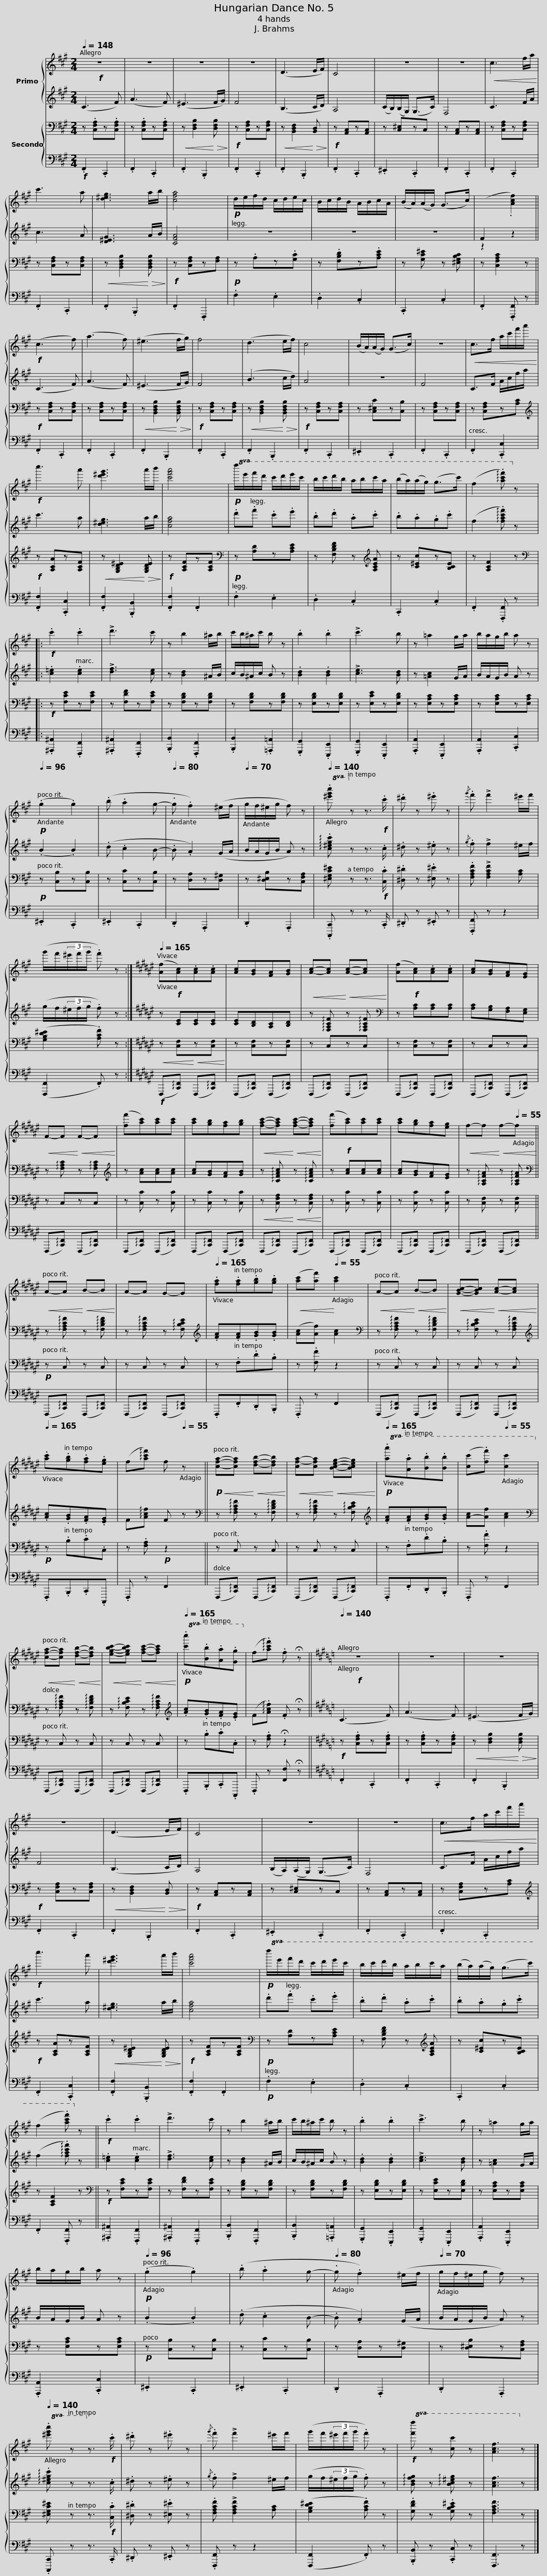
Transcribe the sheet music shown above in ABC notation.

X:1
%%score { 1 | 2 } { 3 | 4 }
L:1/8
Q:1/4=148
M:2/4
I:linebreak $
K:A
V:1 treble
V:2 treble
V:3 bass
V:4 bass
V:1
!f! z4 | z4 | z4 | z4 | (D3 E/F/) | %5
 C4 | z4 | z4 |$!<(! c3 f/a/!<)! | c'3 a | %10
 [d^eg]3 a/b/ | [cfa]4 |!p! d/e/f/d/ c/d/e/c/ | B/c/d/B/ A/B/c/A/ |$ (B/A/)(A/G/) (G>c) | %15
[I:staff +1] (F2[I:staff -1] .[Acf]2) ||!f! (c3 f) | (a3 f) | (^e3 f/g/) | f4 | %20
 (d3 e/f/) | c4 | (B/A/)(A/G/) (G>c) | z4 |$!<(! c>f a/c'/f'/a'/!<)! | %25
!f! c''3 a' | [d'^e'g']3 a'/b'/ | [c'f'a']4 |!p!!8va(! d''/e''/f''/d''/ c''/d''/e''/c''/ | b'/c''/d''/b'/ a'/b'/c''/a'/ | %30
 (b'/a'/)(a'/g'/) (g'>c'') | (f'2 !arpeggio!.[a'c''f''])!8va)! z |:$!f! .c'2 .c'2 | !>!d'3 c' | z b2 ^a/b/ | %35
 c'/b/^a/c'/ b z | .b2 .b2 | !>!c'3 b | z =a2 g/a/ | b/a/g/b/ a z |$ %40
[Q:1/4=96]!p! (.g2 .g2) | (.b .a2 g- |[Q:1/4=80] .g .f2) (^e/f/ |[Q:1/4=70] g/f/^e/g/ f) z |[Q:1/4=140]!8va(! .[^e'g'c'']!8va)! z z3/2!f! .c'/ | %45
 .^d' z .^e' z |{/g'} .f' !>!f'2 ^e'/f'/ | (g'/f'/(3^e'/f'/g'/ .f') z :|$[K:F#][Q:1/4=165][Q:1/4=165] ([Af]!f![Ac]).[Ac].[Ac] | [Ac][GB][FA][GB] | %50
!<(! [Ac]-[Ac]!<)!!<(! [Ac]-[Ac]!<)! | ([Af]!f![Ac]).[Ac].[Ac] | [Ac][GB][FA][EG] |!<(! F-F!<)!!<(! F-F!<)! | ([ff'][ac'])[ac'][ac'] | %55
 [ac'][gb][fa][gb] |$!<(! [fac']-[fac']!<)!!<(! [fac']-[fac']!<)! |$ ([ff']!f![ac'])[ac'][ac'] | [ac'][gb][fa][eg] |!<(! f-f!<)!!<(! f-[Q:1/4=55]f!<)! || %60
!<(! A-A!<)!!<(! B-B!<)! | A-A G-G |[Q:1/4=165] .[fa].[fa].[gb].[gb] |!<(! ([ac'][af'])!<)![Q:1/4=55] [ac']2 |!<(! A-A!<)!!<(! B-B!<)! | %65
!<(! [GBc]-[GBc]!<)!!<(! [Ac]-[Ac]!<)! |$[Q:1/4=165] .[ac'].[gb].[fa].[eg] | (f!arpeggio![ac'f']) f[Q:1/4=55] z ||!p!!<(! [cfa]-[cfa]!<)!!<(! [dfb]-[dfb]!<)! |!<(! [cf-a-][cfa]!<)!!<(! [Bceg]-[Bceg]!<)! | %70
[Q:1/4=165]!p!!8va(! .[aa'].[aa'].[bb'].[bb'] | ([c'c''].[f'f''])[Q:1/4=55] [c'c'']2!8va)! |!<(! [cfa]-[cfa]!<)!!<(! [dfb]-[dfb]!<)! |!<(! [egbc']-[egbc']!<)!!<(! [fac']-[fac']!<)! |$[Q:1/4=165]!p!!8va(! .[c'c''].[bb'].[aa'].[gg']!8va)! | %75
 (f!arpeggio!.[ac'f']) .f !fermata!z ||[K:A][Q:1/4=148][Q:1/4=140]!f! z4 | z4 | z4 | z4 | %80
 (D3 E/F/) | C4 | z4 |$ z4 |!<(! c>f a/c'/f'/a'/!<)! | %85
!f! c''3 a' | [d'^e'g']3 a'/b'/ | [c'f'a']4 |!p!!8va(! d''/e''/f''/d''/ c''/d''/e''/c''/ | b'/c''/d''/b'/ a'/b'/c''/a'/ | %90
 (b'/a'/)(a'/g'/) (g'>c'') |$ (f'2 .[a'c''f''])!8va)! z ||$!f! .c'2 .c'2 | !>!d'3 c' | z b2 ^a/b/ | %95
 c'/b/^a/c'/ b z | .b2 .b2 | !>!c'3 b | z =a2 g/a/ | b/a/g/b/ a z | %100
[Q:1/4=96]!p! (.g2 .g2) |$ (.b .a2 g- |$[Q:1/4=80] .g .f2) (^e/f/ |[Q:1/4=70] g/f/^e/g/ f) z |[Q:1/4=140]!8va(! .[^e'g'c''] z!8va)! z3/2!f! .c'/ | %105
 .^d' z .^e' z |{/g'} .f' !>!f'2 ^e'/f'/ | (g'/f'/(3^e'/f'/g'/ .f') z |!f!!8va(! [f'f''] z [c'c''] z | [ac'f']3!8va)! z |] %110
V:2
 (C3 F) | (A3 F) | (^E3 F/G/) | F4 | (B,3 C/D/) | %5
 A,4 | (C/B,/)(B,/G,/) (G,>C) | F,4 |$ C3 F/A/ | c3 A | %10
 [D^EG]3 A/B/ | [CFA]4 | z4 | z4 |$ z4 | %15
 z2 z2 || (C3 F) | (A3 F) | (^E3 F/G/) | F4 | %20
 (B3 c/d/) | A4 | z4 | F4 |$ C>F A/c/f/a/ | %25
 c'3 a | [d^eg]3 a/b/ | [cfa]4 | .d'.f' .c'.e' | .b.d' .a.c' | %30
 .b.a.g.c' | (f2 !arpeggio!.[fac'f']) z |:$ .[c=e]2 .[ce]2 | !>![df]3 [ce] | z [Bd]2 ^A/B/ | %35
 c/B/^A/c/ B z | .[Bd]2 .[Bd]2 | !>![ce]3 [Bd] | z [=Ac]2 G/A/ | B/A/G/B/ A z |$ %40
 (.B2 .B2) | (.d .c2 B- | .B .A2) (G/A/ | B/A/G/B/ A) z | !arpeggio!.[c^egc'] z z3/2 .c/ | %45
 .^d z .^e z |{/g} .f !>!f2 ^e/f/ | (g/f/(3^e/f/g/ .f) z :|$[K:F#] z [CE][CE][CE] | [CE][B,D][A,C][B,D] | %50
 z !arpeggio![F,A,CF] z !arpeggio![F,A,CF] |[K:bass] z [A,C][A,C][A,C] | [A,C][G,B,][F,A,][E,G,] | z !arpeggio![F,A,C] z !arpeggio![F,A,C] |[K:treble] z [Ac][Ac][Ac] | %55
 [Ac][GB][FA][GB] |$ z !arpeggio![CFAc] z !arpeggio![CFAc] |$ z [Ac][Ac][Ac] | [Ac][GB][FA][EG] | z !arpeggio![A,CFA] z !arpeggio![A,CFA] || %60
[K:bass] z !arpeggio![F,A,CF] z !arpeggio![F,B,DF] | z !arpeggio![F,A,CF] z !arpeggio![F,B,CE] |[K:treble] .[FA].[FA].[GB].[GB] | ([Ac][Af]) [Ac]2 |[K:bass] z !arpeggio![F,A,CF] z !arpeggio![F,B,DF] | %65
 z !arpeggio![F,B,CE] z !arpeggio![F,A,CF] |$[K:treble] .[Ac].[GB].[FA].[EG] | F!arpeggio![Acf] F z ||[K:bass] z !arpeggio![F,A,CF] z !arpeggio![F,B,DF] | z !arpeggio![F,A,CF] z !arpeggio![F,B,CE] | %70
[K:treble] .[FA].[FA].[GB].[GB] | [A-c][Af] [Ac]2 |[K:bass] z !arpeggio![F,A,CF] z !arpeggio![F,B,DF] | z !arpeggio![F,B,CE] z !arpeggio![F,A,CF] |$[K:treble] .[Ac].[GB].[FA].[EG] | %75
 (F!arpeggio!.[Acf]) .F !fermata!z ||[K:A] (C3 F) | (A3 F) | (^E3 F/G/) | F4 | %80
 (B,3 C/D/) | A,4 | (B,/A,/)(A,/G,/) (G,>C) |$ F,4 | C>F A/c/f/a/ | %85
 c'3 a | [d^eg]3 a/b/ | [cfa]4 | .d'.f' .c'.e' | .b.d' .a.c' | %90
 .b.a.g.c' |$ (f2 !arpeggio!.[fac'f']) z ||$ .[c=e]2 .[ce]2 | !>![df]3 [ce] | z [Bd]2 ^A/B/ | %95
 c/B/^A/c/ B z | .[Bd]2 .[Bd]2 | !>![ce]3 [Bd] | z [=Ac]2 G/A/ | B/A/G/B/ A z | %100
 (.B2 .B2) |$ (.d .c2 B- |$ .B .A2) (G/A/ | B/A/G/B/ A) z | !arpeggio!.[c^egc'] z z3/2 .c/ | %105
 .^d z .^e z |{/g} .f !>!f2 ^e/f/ | (g/f/(3^e/f/g/ .f) z | !arpeggio![Bdfg] z !arpeggio![Bc^eg] z | [Acf]3 z |] %110
V:3
 z .[C,F,A,]z.[C,F,A,] | z .[C,F,A,]z.[C,F,A,] |!<(! z [D,F,B,]2!<)!!>(! [D,F,B,]!>)! |!f! z [C,F,A,]z[C,F,A,] |!<(! z [B,,D,F,]2!<)!!>(! [B,,D,]!>)! | %5
!f! z [A,,C,]z[A,,C,] | z [C,^E,]zC, | z [A,,C,]z[A,,C,] |$ z [C,F,A,]z[C,F,A,] | z [C,F,A,]z[C,F,A,] | %10
!<(! z [B,,D,F,B,]2!<)!!>(! [B,,D,F,B,]!>)! |!f! z [C,F,A,]z[F,A,] |!p! z .A,z.[G,C] | z .[F,B,D]z.[A,CE] |$ z [G,C^E] z [^E,G,B,C] | %15
 z [C,F,A,C]2 z ||!f! z [C,F,A,]z[C,F,A,] | z [C,F,A,]z[C,F,A,] |!<(! z [B,,D,F,B,]2!<)!!>(! [B,,D,F,B,]!>)! |!f! z [C,F,A,]z[C,F,A,] | %20
!<(! z [B,,D,F,B,]2!<)!!>(! [B,,D,F,B,]!>)! |!f! z [C,F,A,]z[C,F,A,] | z [C,^E,C]z[C,B,] | z [C,F,A,]z[C,F,A,] |$ z [C,F,A,]z[A,C] | %25
[K:treble]!f! z [A,CA]z[A,CF] |!<(! z [G,B,D^E]2!<)!!>(! [G,B,DE]!>)! |!f! z [A,CF]z[A,CF] |[K:bass]!p! z [A,D]z[A,CE] | z [F,B,DF] z[K:treble] [A,CEA] | %30
 z [C^Ec]z[B,CE] | z [A,CF]2 z |:$[K:bass]!f! z [F,CE]z[F,CE] | z [F,DF]z[F,CE] | z [F,B,D]z[F,B,D] | %35
 z [F,B,D]z[F,B,D] | z [E,B,D]z[E,B,D] | z [E,CE]z[E,B,D] | z [E,A,C]z[E,A,C] | z [E,A,C]z[E,A,C] |$ %40
!p! z [C,B,]z[C,B,] | z [C,C]z[C,B,] | z [D,A,]z[D,^G,] | z [D,^E,B,]z[C,F,A,] | [^E,G,C^E] z z3/2!f! .[C,C]/ | %45
 .[^D,^D] z .[^E,^E] z | .[F,A,CF] !>![F,A,CF]2 [A,C] | ([G,B,D^E]2 .[A,CF]) z :|$[K:F#]!<(! z [C,F,]!<)!!<(!z[C,F,]!<)! | z [C,F,]z[C,F,] | %50
 z C,zC, | z [C,F,]z[C,F,] | z C,zC, | z C,zC, | z [C,C] z [C,C] | %55
 z [C,C] z [C,C] |$!<(! z [C,F,A,]!<)!!<(! z [C,F,A,]!<)! |$ z [C,C] z [C,C] | z [C,C] z [C,C] | z [C,F,] z [C,F,] || %60
!p! z C, z C, | z C, z C, | z .F,.D.B, | z .[F,F] z2 | z C, z C, | %65
 z C, z C, |$!p! z .B,.C.C, | z .[F,A,]!p! z2 || z C, z C, | z C, z C, | %70
 z .F,.D.B, | z .[F,F] z2 | z C, z C, | z C, z C, |$ z .B,.C.C, | %75
 z .[F,A,] !fermata!z2 ||[K:A]!f! z .[C,F,A,]z.[C,F,A,] | z .[C,F,A,]z.[C,F,A,] |!<(! z [D,F,B,]2!<)!!>(! [D,F,B,]!>)! |!f! z [C,F,A,]z[C,F,A,] | %80
!<(! z [B,,D,F,]2!<)!!>(! [B,,D,]!>)! |!f! z [A,,C,]z[A,,C,] | z [C,^E,]zC, |$ z [A,,C,]z[A,,C,] | z [C,F,A,]z[A,C] | %85
[K:treble]!f! z [A,CA]z[A,CF] |!<(! z [G,B,D^E]2!<)!!>(! [G,B,DE]!>)! |!f! z [A,CF]z[A,CF] |[K:bass]!p! z [A,D]z[A,CE] | z [F,B,DF] z[K:treble] [A,CEA] | %90
 z [C^Ec]z[B,CE] |$ z [A,CF]2 z ||$[K:bass]!f! z [F,CE]z[F,CE] | z [F,DF]z[F,CE] | z [F,B,D]z[F,B,D] | %95
 z [F,B,D]z[F,B,D] | z [E,B,D]z[E,B,D] | z [E,CE]z[E,B,D] | z [E,A,C]z[E,A,C] | z [E,A,C]z[E,A,C] | %100
!p! z [C,B,]z[C,B,] |$ z [C,C]z[C,B,] |$ z [D,A,]z[D,^G,] | z [D,^E,B,]z[C,F,A,] | [^E,G,C^E] z z3/2!f! .[C,C]/ | %105
 .[^D,^D] z .[^E,^E] z | .[F,A,CF] !>![F,A,CF]2 [A,C] | ([G,B,D^E]2 .[A,CF]) z | .[G,DF] z .[G,B,C^E] z | [F,A,CF]3 z |] %110
V:4
!f! .F,,2 .C,,2 | .F,,2 .C,,2 | .F,,2 .B,,,2 | .F,,2 .C,,2 | .F,,2 .B,,,2 | %5
 .F,,2 .C,,2 | .^E,,2 .C,,2 | .F,,2 .C,,2 |$ .F,,2 .C,,2 | .F,,2 .C,,2 | %10
 .F,,2 .B,,,2 | .F,,2 .F,,,2 | .F,2 .E,2 | .D,2 .C,2 |$ .C,,2 .C,2 | %15
 .F,,2 .[F,,,F,,] z || .F,,2 .C,,2 | .F,,2 .C,,2 | .F,,2 .B,,,2 | .F,,2 .C,,2 | %20
 .F,,2 .B,,,2 | .F,,2 .C,,2 | .^E,,2 .C,,2 | .F,,2 .C,,2 |$ .F,,2 .[C,,C,]2 | %25
 .[F,,F,]2 .[C,,C,]2 | .[F,,F,]2 .[B,,,B,,]2 | .[F,,F,]2 .F,,2 | .F,2 .E,2 | .D,2 .C,2 | %30
 .C,,2 .C,2 | .F,,2 .[F,,,F,,] z |:$ .[^A,,,^A,,]2 .[F,,,F,,]2 | .[^A,,,^A,,]2 .[F,,,F,,]2 | .[B,,,B,,]2 .[F,,,F,,]2 | %35
 .[B,,,B,,]2 .[=A,,,=A,,]2 | .[G,,,G,,]2 .[E,,,E,,]2 | .[G,,,G,,]2 .[E,,,E,,]2 | .[A,,,A,,]2 .[E,,,E,,]2 | .[A,,,A,,]2 .[C,,C,]2 |$ %40
 .^E,,2 .C,,2 | .^E,,2 .C,,2 | .D,,2 .A,,,2 | .D,,2 .A,,,2 | .[C,,,C,,] z z3/2 .C,,/ | %45
 .^D,, z .^E,, z | .[F,,,F,,] z z2 | ([F,,,F,,]2 .F,,) z :|$[K:F#]!f! (F,,,!arpeggio![C,,F,,]) (F,,,!arpeggio![C,,F,,]) | (F,,,!arpeggio![C,,F,,]) (F,,,!arpeggio![C,,F,,]) | %50
 (F,,,!arpeggio![C,,F,,]) (F,,,!arpeggio![C,,F,,]) | (F,,,!arpeggio![C,,F,,]) (F,,,!arpeggio![C,,F,,]) | (F,,,!arpeggio![C,,F,,]) (F,,,!arpeggio![C,,F,,]) | (F,,,!arpeggio![C,,F,,]) (F,,,!arpeggio![C,,F,,]) | (F,,,!arpeggio![C,,F,,]) (F,,,!arpeggio![C,,F,,]) | %55
 (F,,,!arpeggio![C,,F,,]) (F,,,!arpeggio![C,,F,,]) |$ (F,,,!arpeggio![C,,F,,]) (F,,,!arpeggio![C,,F,,]) |$ (F,,,!arpeggio![C,,F,,]) (F,,,!arpeggio![C,,F,,]) | (F,,,!arpeggio![C,,F,,]) (F,,,!arpeggio![C,,F,,]) | (F,,,!arpeggio![C,,F,,]) (F,,,!arpeggio![C,,F,,]) || %60
 (F,,,!arpeggio![C,,F,,]) (F,,,!arpeggio![C,,F,,]) | (F,,,!arpeggio![C,,F,,]) (F,,,!arpeggio![C,,F,,]) | .F,,,.F,,.D,,.B,,, | .F,,, z F,,2 | (F,,,!arpeggio![C,,F,,]) (F,,,!arpeggio![C,,F,,]) | %65
 (F,,,!arpeggio![C,,F,,]) (F,,,!arpeggio![C,,F,,]) |$ .F,,,.B,,,.C,,.C,,, | .F,,, z F,,2 || (F,,,!arpeggio![C,,F,,]) (F,,,!arpeggio![C,,F,,]) | (F,,,!arpeggio![C,,F,,]) (F,,,!arpeggio![C,,F,,]) | %70
 .F,,,.F,,.D,,.B,,, | .F,,, z F,,2 | (F,,,!arpeggio![C,,F,,]) (F,,,!arpeggio![C,,F,,]) | (F,,,!arpeggio![C,,F,,]) (F,,,!arpeggio![C,,F,,]) |$ .F,,,.B,,,.C,,.C,,, | %75
 .F,,, z [F,,F,] !fermata!z ||[K:A] .F,,2 .C,,2 | .F,,2 .C,,2 | .F,,2 .B,,,2 | .F,,2 .C,,2 | %80
 .F,,2 .B,,,2 | .F,,2 .C,,2 | .^E,,2 .C,,2 |$ .F,,2 .C,,2 | .F,,2 .C,,2 | %85
 .F,,2 .[C,,C,]2 | .[F,,F,]2 .[B,,,B,,]2 | .[F,,F,]2 .F,,2 |!p! .F,2 .E,2 | .D,2 .C,2 | %90
 .C,,2 .C,2 |$ .F,,2 .[F,,,F,,] z ||$ .[^A,,,^A,,]2 .[F,,,F,,]2 | .[^A,,,^A,,]2 .[F,,,F,,]2 | .[B,,,B,,]2 .[F,,,F,,]2 | %95
 .[B,,,B,,]2 .[=A,,,=A,,]2 | .[G,,,G,,]2 .[E,,,E,,]2 | .[G,,,G,,]2 .[E,,,E,,]2 | .[A,,,A,,]2 .[E,,,E,,]2 | .[A,,,A,,]2 .[C,,C,]2 | %100
 .^E,,2 .C,,2 |$ .^E,,2 .C,,2 |$ .D,,2 .A,,,2 | .D,,2 .A,,,2 | .[C,,,C,,] z z3/2 .C,,/ | %105
 .^D,, z .^E,, z | .[F,,,F,,] z z2 | ([F,,,F,,]2 .F,,) z | .[B,,,B,,] z .[C,,C,] z | [F,,,F,,]3 z |] %110
